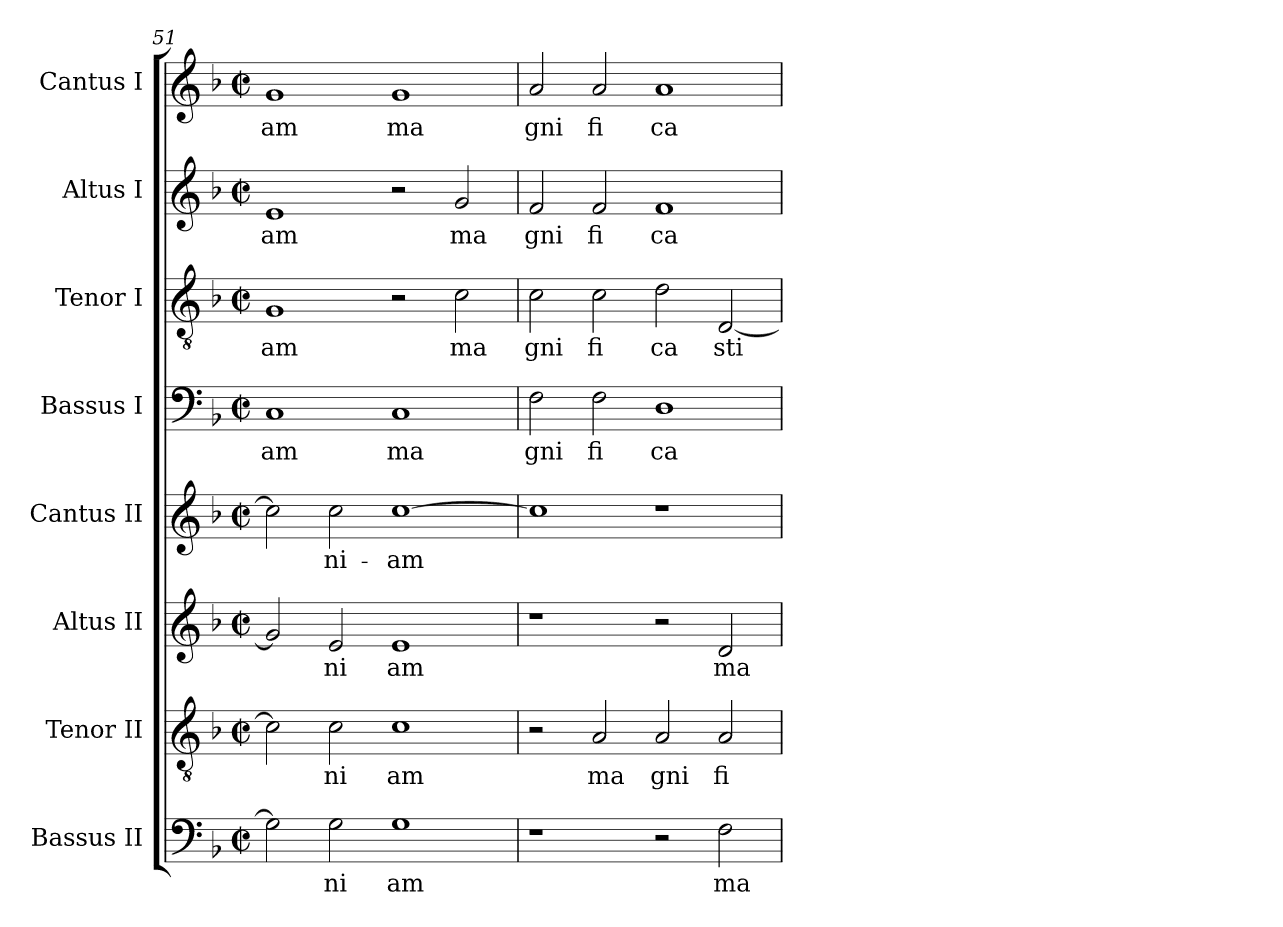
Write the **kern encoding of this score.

**kern	**text	**kern	**text	**kern	**text	**kern	**text	**kern	**text	**kern	**text	**kern	**text	**kern	**text
*part8	*part8	*part7	*part7	*part6	*part6	*part5	*part5	*part4	*part4	*part3	*part3	*part2	*part2	*part1	*part1
*staff8	*staff8	*staff7	*staff7	*staff6	*staff6	*staff5	*staff5	*staff4	*staff4	*staff3	*staff3	*staff2	*staff2	*staff1	*staff1
*I"Bassus II	*	*I"Tenor II	*	*I"Altus II	*	*I"Cantus II	*	*I"Bassus I	*	*I"Tenor I	*	*I"Altus I	*	*I"Cantus I	*
*clefF4	*	*clefGv2	*	*clefG2	*	*clefG2	*	*clefF4	*	*clefGv2	*	*clefG2	*	*clefG2	*
*k[b-]	*	*k[b-]	*	*k[b-]	*	*k[b-]	*	*k[b-]	*	*k[b-]	*	*k[b-]	*	*k[b-]	*
*F:	*	*F:	*	*F:	*	*F:	*	*F:	*	*F:	*	*F:	*	*F:	*
*M2/2	*	*M2/2	*	*M2/2	*	*M2/2	*	*M2/2	*	*M2/2	*	*M2/2	*	*M2/2	*
*met(c|)	*	*met(c|)	*	*met(c|)	*	*met(c|)	*	*met(c|)	*	*met(c|)	*	*met(c|)	*	*met(c|)	*
=51	=51	=51	=51	=51	=51	=51	=51	=51	=51	=51	=51	=51	=51	=51	=51
!	!	!	!	!	!	!	!	!	!LO:LY:b:cj	!	!LO:LY:b:cj	!	!LO:LY:b:cj	!	!LO:LY:b:cj
2G\]	.	2c\]	.	2g/]	.	2cc\]	.	1C	am	1G	am	1e	am	1g	am
!	!LO:LY:b:cj	!	!LO:LY:b:cj	!	!LO:LY:b:cj	!	!LO:LY:b:cj	!	!	!	!	!	!	!	!
2G\	ni	2c\	ni	2e/	ni	2cc\	-ni-	.	.	.	.	.	.	.	.
!	!LO:LY:b:cj	!	!LO:LY:b:cj	!	!LO:LY:b:cj	!	!LO:LY:b:cj	!	!LO:LY:b:cj	!	!	!	!	!	!LO:LY:b:cj
1G	am	1c	am	1e	am	[>1cc	-am	1C	ma	2r	.	2r	.	1g	ma
!	!	!	!	!	!	!	!	!	!	!	!LO:LY:b:cj	!	!LO:LY:b:cj	!	!
.	.	.	.	.	.	.	.	.	.	2c\	ma	2g/	ma	.	.
=52	=52	=52	=52	=52	=52	=52	=52	=52	=52	=52	=52	=52	=52	=52	=52
!	!	!	!	!	!	!	!	!	!LO:LY:b:cj	!	!LO:LY:b:cj	!	!LO:LY:b:cj	!	!LO:LY:b:cj
1r	.	2r	.	1r	.	1cc]	.	2F\	gni	2c\	gni	2f/	gni	2a/	gni
!	!	!	!LO:LY:b:cj	!	!	!	!	!	!LO:LY:b:cj	!	!LO:LY:b:cj	!	!LO:LY:b:cj	!	!LO:LY:b:cj
.	.	2A/	ma	.	.	.	.	2F\	fi	2c\	fi	2f/	fi	2a/	fi
!	!	!	!LO:LY:b:cj	!	!	!	!	!	!LO:LY:b:cj	!	!LO:LY:b:cj	!	!LO:LY:b:cj	!	!LO:LY:b:cj
2r	.	2A/	gni	2r	.	1r	.	1D	ca	2d\	ca	1f	ca	1a	ca
!	!LO:LY:b:cj	!	!LO:LY:b:cj	!	!LO:LY:b:cj	!	!	!	!	!	!LO:LY:b:cj	!	!	!	!
2F\	ma	2A/	fi	2d/	ma	.	.	.	.	[<2D/	sti	.	.	.	.
=	=	=	=	=	=	=	=	=	=	=	=	=	=	=	=
*-	*-	*-	*-	*-	*-	*-	*-	*-	*-	*-	*-	*-	*-	*-	*-
